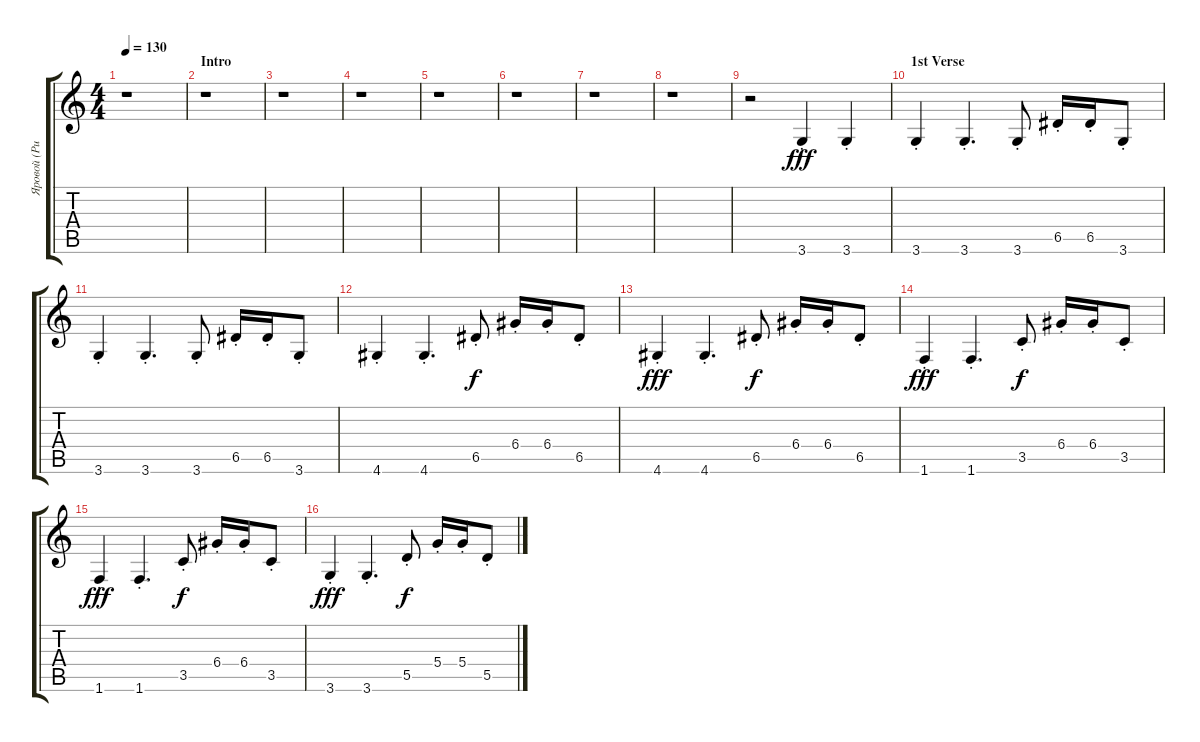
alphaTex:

\track ("Яровой (Ритм)" "Яровой (Ри") {instrument electricguitarmuted}
\staff {score tabs}
\tuning (E4 B3 G3 D3 A2 E2) {hide}
\ts (4 4)
\tempo 130
\clef g2
\ks c
r.1{dy fff instrument electricguitarmuted} |
\section ("" "Intro")
r.1 |
r.1 |
r.1 |
r.1 |
r.1 |
r.1 |
r.1 |
r.2 3.6{st}.4 3.6{st}.4 |
\section ("" "1st Verse")
3.6{st}.4 3.6{st}.4{d} 3.6{st}.8 6.5{st}.16 6.5{st}.16 3.6{st}.8 |
3.6{st}.4 3.6{st}.4{d} 3.6{st}.8 6.5{st}.16 6.5{st}.16 3.6{st}.8 |
4.6{st}.4 4.6{st}.4{d} 6.5{st}.8{dy f} 6.4{st}.16 6.4{st}.16 6.5{st}.8 |
4.6{st}.4{dy fff} 4.6{st}.4{d} 6.5{st}.8{dy f} 6.4{st}.16 6.4{st}.16 6.5{st}.8 |
1.6{st}.4{dy fff} 1.6{st}.4{d} 3.5{st}.8{dy f} 6.4{st}.16 6.4{st}.16 3.5{st}.8 |
1.6{st}.4{dy fff} 1.6{st}.4{d} 3.5{st}.8{dy f} 6.4{st}.16 6.4{st}.16 3.5{st}.8 |
3.6{st}.4{dy fff} 3.6{st}.4{d} 5.5{st}.8{dy f} 5.4{st}.16 5.4{st}.16 5.5{st}.8
